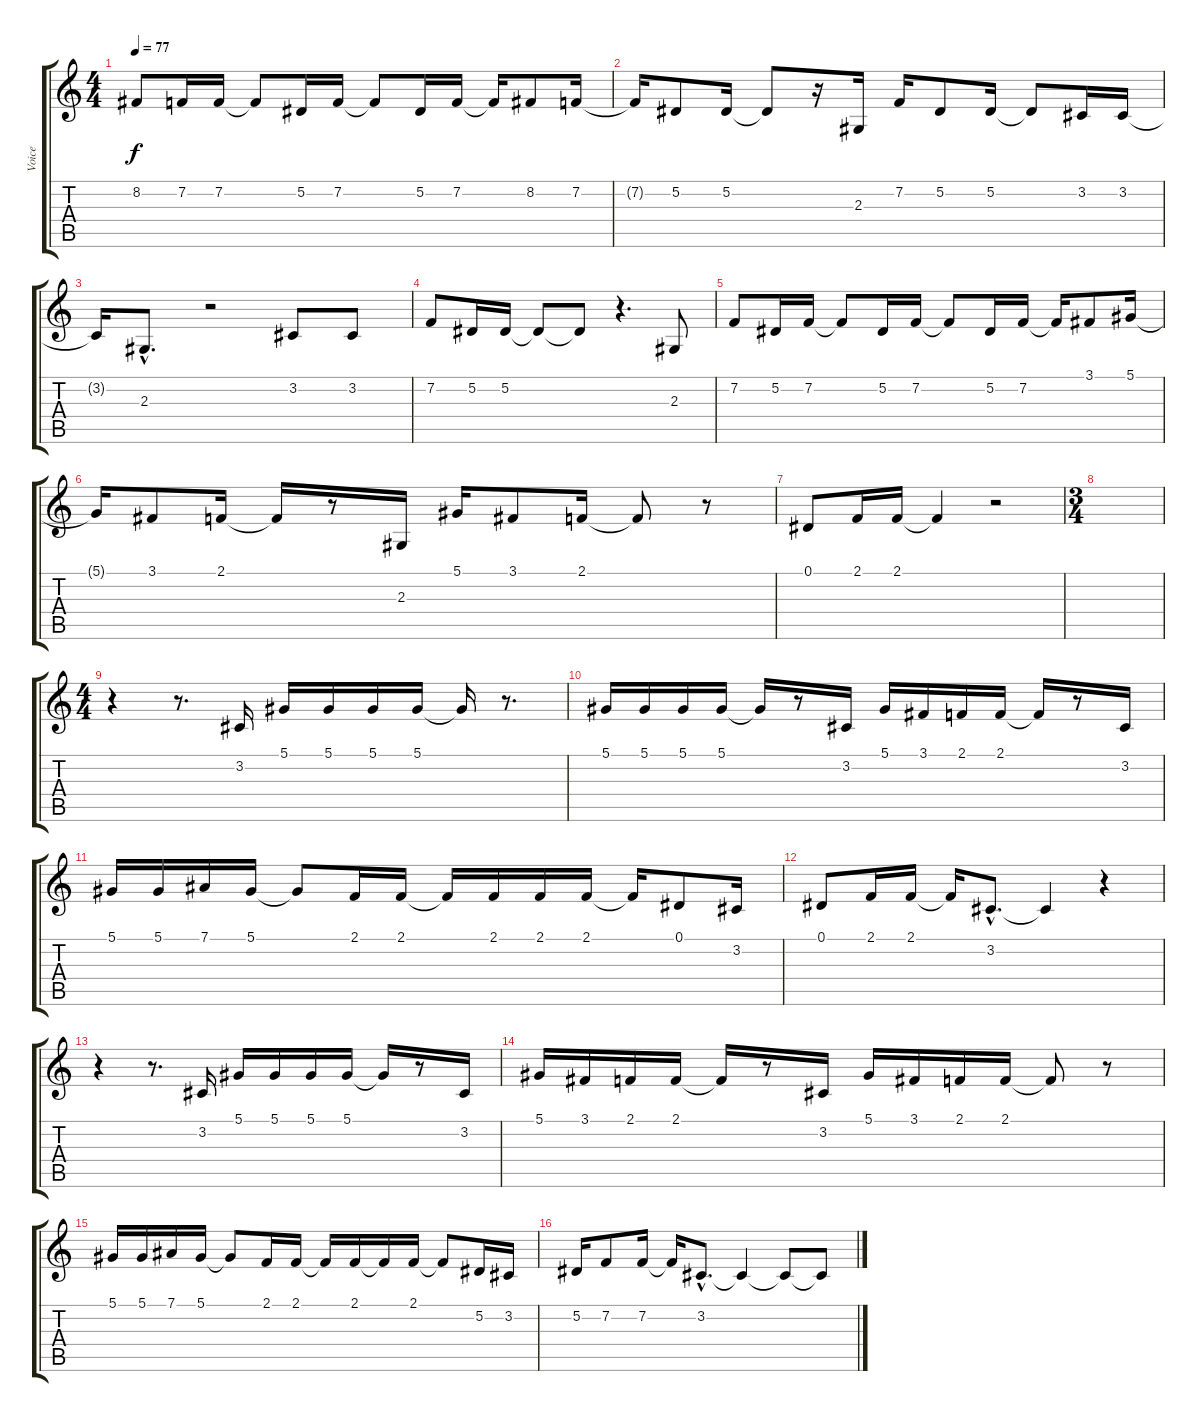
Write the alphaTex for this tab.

\track ("Voice" "Voice") {instrument englishhorn}
\staff {score tabs}
\tuning (Eb4 Bb3 Gb3 Db3 Ab2 Eb2) {hide}
\ts (4 4)
\tempo 77
\clef g2
\ks c
8.2.8{dy f} 7.2.16 7.2.16 7.2{t}.8 5.2.16 7.2.16 7.2{t}.8 5.2.16 7.2.16 7.2{t}.16 8.2.8 7.2.16 |
7.2{t}.16 5.2.8 5.2.16 5.2{t}.8 r.16 2.3.16 7.2.16 5.2.8 5.2.16 5.2{t}.8 3.2.16 3.2.16 |
3.2{t}.16 2.3{hac}.8{d} r.2 3.2.8 3.2.8 |
7.2.8 5.2.16 5.2.16 5.2{t}.8 5.2{t}.8 r.4{d} 2.3.8 |
7.2.8 5.2.16 7.2.16 7.2{t}.8 5.2.16 7.2.16 7.2{t}.8 5.2.16 7.2.16 7.2{t}.16 3.1.8 5.1.16 |
5.1{t}.16 3.1.8 2.1.16 2.1{t}.16 r.8 2.3.16 5.1.16 3.1.8 2.1.16 2.1{t}.8 r.8 |
0.1.8 2.1.16 2.1.16 2.1{t}.4 r.2 |
\ts (3 4)
|
\ts (4 4)
r.4 r.8{d} 3.2.16 5.1.16 5.1.16 5.1.16 5.1.16 5.1{t}.16 r.8{d} |
5.1.16 5.1.16 5.1.16 5.1.16 5.1{t}.16 r.8 3.2.16 5.1.16 3.1.16 2.1.16 2.1.16 2.1{t}.16 r.8 3.2.16 |
5.1.16 5.1.16 7.1.16 5.1.16 5.1{t}.8 2.1.16 2.1.16 2.1{t}.16 2.1.16 2.1.16 2.1.16 2.1{t}.16 0.1.8 3.2.16 |
0.1.8 2.1.16 2.1.16 2.1{t}.16 3.2{hac}.8{d} 3.2{t}.4 r.4 |
r.4 r.8{d} 3.2.16 5.1.16 5.1.16 5.1.16 5.1.16 5.1{t}.16 r.8 3.2.16 |
5.1.16 3.1.16 2.1.16 2.1.16 2.1{t}.16 r.8 3.2.16 5.1.16 3.1.16 2.1.16 2.1.16 2.1{t}.8 r.8 |
5.1.16 5.1.16 7.1.16 5.1.16 5.1{t}.8 2.1.16 2.1.16 2.1{t}.16 2.1.16 2.1{t}.16 2.1.16 2.1{t}.8 5.2.16 3.2.16 |
5.2.16 7.2.8 7.2.16 7.2{t}.16 3.2{hac}.8{d} 3.2{t}.4 3.2{t}.8 3.2{t}.8
